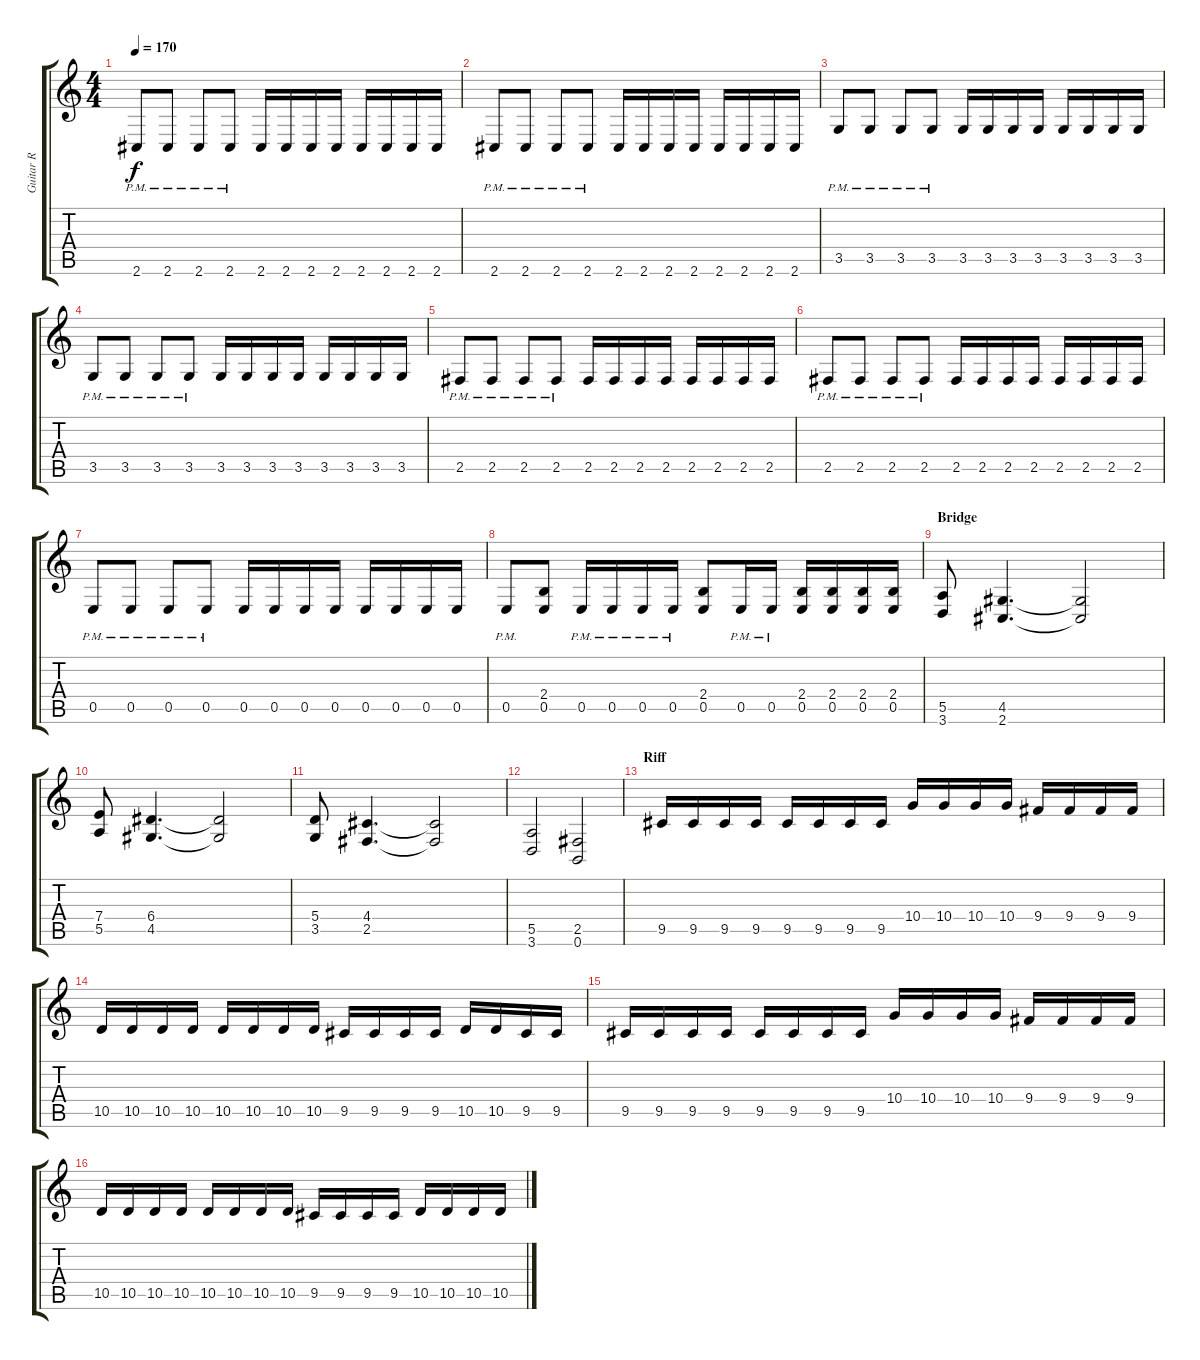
\track ("Guitar R" "Guitar R") {instrument distortionguitar}
\staff {score tabs}
\tuning (B3 Gb3 D3 A2 E2 B1) {hide}
\ts (4 4)
\tempo 170
\clef g2
\ks c
2.6{pm}.8{dy f} 2.6{pm}.8 2.6{pm}.8 2.6{pm}.8 2.6.16 2.6.16 2.6.16 2.6.16 2.6.16 2.6.16 2.6.16 2.6.16 |
2.6{pm}.8 2.6{pm}.8 2.6{pm}.8 2.6{pm}.8 2.6.16 2.6.16 2.6.16 2.6.16 2.6.16 2.6.16 2.6.16 2.6.16 |
3.5{pm}.8 3.5{pm}.8 3.5{pm}.8 3.5{pm}.8 3.5.16 3.5.16 3.5.16 3.5.16 3.5.16 3.5.16 3.5.16 3.5.16 |
3.5{pm}.8 3.5{pm}.8 3.5{pm}.8 3.5{pm}.8 3.5.16 3.5.16 3.5.16 3.5.16 3.5.16 3.5.16 3.5.16 3.5.16 |
2.5{pm}.8 2.5{pm}.8 2.5{pm}.8 2.5{pm}.8 2.5.16 2.5.16 2.5.16 2.5.16 2.5.16 2.5.16 2.5.16 2.5.16 |
2.5{pm}.8 2.5{pm}.8 2.5{pm}.8 2.5{pm}.8 2.5.16 2.5.16 2.5.16 2.5.16 2.5.16 2.5.16 2.5.16 2.5.16 |
0.5{pm}.8 0.5{pm}.8 0.5{pm}.8 0.5{pm}.8 0.5.16 0.5.16 0.5.16 0.5.16 0.5.16 0.5.16 0.5.16 0.5.16 |
0.5{pm}.8 (2.4 0.5).8 0.5{pm}.16 0.5{pm}.16 0.5{pm}.16 0.5{pm}.16 (2.4 0.5).8 0.5{pm}.16 0.5{pm}.16 (2.4 0.5).16 (2.4 0.5).16 (2.4 0.5).16 (2.4 0.5).16 |
\section ("" "Bridge")
(5.5 3.6).8 (4.5 2.6).4{d} (4.5{t} 2.6{t}).2 |
(7.4 5.5).8 (6.4 4.5).4{d} (6.4{t} 4.5{t}).2 |
(5.4 3.5).8 (4.4 2.5).4{d} (4.4{t} 2.5{t}).2 |
(5.5 3.6).2 (2.5 0.6).2 |
\section ("" "Riff")
9.5.16 9.5.16 9.5.16 9.5.16 9.5.16 9.5.16 9.5.16 9.5.16 10.4.16 10.4.16 10.4.16 10.4.16 9.4.16 9.4.16 9.4.16 9.4.16 |
10.5.16 10.5.16 10.5.16 10.5.16 10.5.16 10.5.16 10.5.16 10.5.16 9.5.16 9.5.16 9.5.16 9.5.16 10.5.16 10.5.16 9.5.16 9.5.16 |
9.5.16 9.5.16 9.5.16 9.5.16 9.5.16 9.5.16 9.5.16 9.5.16 10.4.16 10.4.16 10.4.16 10.4.16 9.4.16 9.4.16 9.4.16 9.4.16 |
10.5.16 10.5.16 10.5.16 10.5.16 10.5.16 10.5.16 10.5.16 10.5.16 9.5.16 9.5.16 9.5.16 9.5.16 10.5.16 10.5.16 10.5.16 10.5.16
